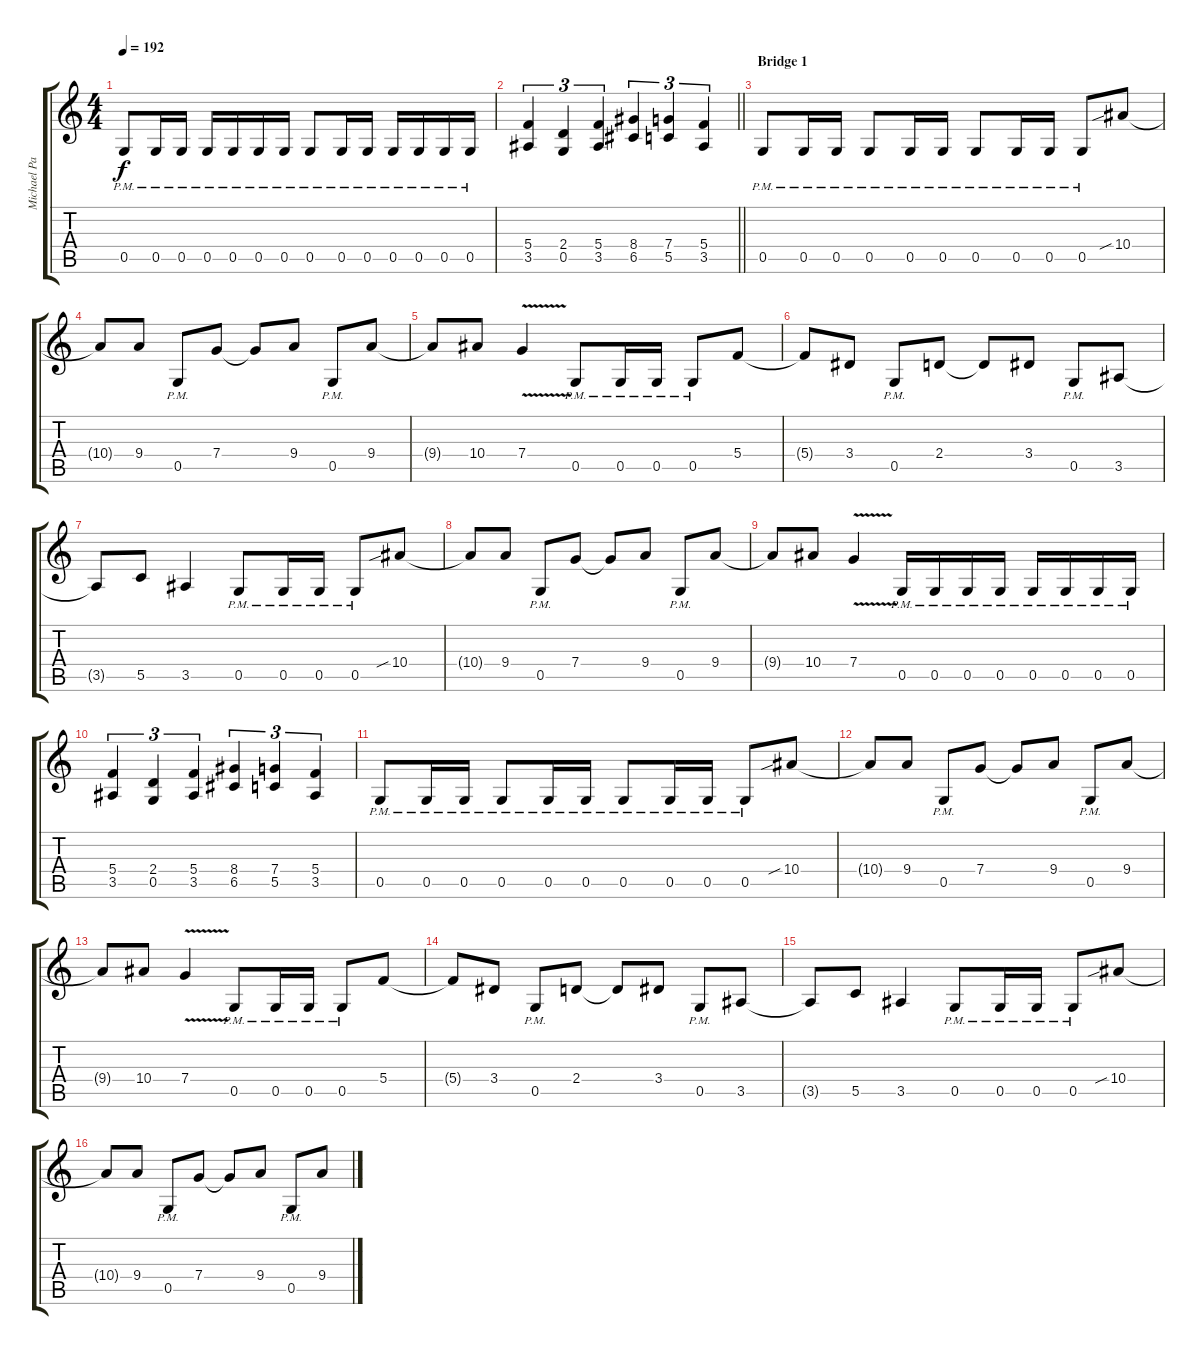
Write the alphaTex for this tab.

\track ("Michael Paget" "Michael Pa") {instrument distortionguitar}
\staff {score tabs}
\tuning (D4 A3 F3 C3 G2 C2) {hide}
\ts (4 4)
\tempo 192
\clef g2
\ks c
0.5{pm}.8{dy f} 0.5{pm}.16 0.5{pm}.16 0.5{pm}.16 0.5{pm}.16 0.5{pm}.16 0.5{pm}.16 0.5{pm}.8 0.5{pm}.16 0.5{pm}.16 0.5{pm}.16 0.5{pm}.16 0.5{pm}.16 0.5{pm}.16 |
\barLineRight lightlight
(5.4 3.5).4{tu (3 2)} (2.4 0.5).4{tu (3 2)} (5.4 3.5).4{tu (3 2)} (8.4 6.5).4{tu (3 2)} (7.4 5.5).4{tu (3 2)} (5.4 3.5).4{tu (3 2)} |
\section ("" "Bridge 1")
0.5{pm}.8 0.5{pm}.16 0.5{pm}.16 0.5{pm}.8 0.5{pm}.16 0.5{pm}.16 0.5{pm}.8 0.5{pm}.16 0.5{pm}.16 0.5{pm}.8 10.4{sib}.8 |
10.4{t}.8 9.4.8 0.5{pm}.8 7.4.8 7.4{t}.8 9.4.8 0.5{pm}.8 9.4.8 |
9.4{t}.8 10.4.8 7.4{v}.4 0.5{pm}.8 0.5{pm}.16 0.5{pm}.16 0.5{pm}.8 5.4.8 |
5.4{t}.8 3.4.8 0.5{pm}.8 2.4.8 2.4{t}.8 3.4.8 0.5{pm}.8 3.5.8 |
3.5{t}.8 5.5.8 3.5.4 0.5{pm}.8 0.5{pm}.16 0.5{pm}.16 0.5{pm}.8 10.4{sib}.8 |
10.4{t}.8 9.4.8 0.5{pm}.8 7.4.8 7.4{t}.8 9.4.8 0.5{pm}.8 9.4.8 |
9.4{t}.8 10.4.8 7.4{v}.4 0.5{pm}.16 0.5{pm}.16 0.5{pm}.16 0.5{pm}.16 0.5{pm}.16 0.5{pm}.16 0.5{pm}.16 0.5{pm}.16 |
(5.4 3.5).4{tu (3 2)} (2.4 0.5).4{tu (3 2)} (5.4 3.5).4{tu (3 2)} (8.4 6.5).4{tu (3 2)} (7.4 5.5).4{tu (3 2)} (5.4 3.5).4{tu (3 2)} |
0.5{pm}.8 0.5{pm}.16 0.5{pm}.16 0.5{pm}.8 0.5{pm}.16 0.5{pm}.16 0.5{pm}.8 0.5{pm}.16 0.5{pm}.16 0.5{pm}.8 10.4{sib}.8 |
10.4{t}.8 9.4.8 0.5{pm}.8 7.4.8 7.4{t}.8 9.4.8 0.5{pm}.8 9.4.8 |
9.4{t}.8 10.4.8 7.4{v}.4 0.5{pm}.8 0.5{pm}.16 0.5{pm}.16 0.5{pm}.8 5.4.8 |
5.4{t}.8 3.4.8 0.5{pm}.8 2.4.8 2.4{t}.8 3.4.8 0.5{pm}.8 3.5.8 |
3.5{t}.8 5.5.8 3.5.4 0.5{pm}.8 0.5{pm}.16 0.5{pm}.16 0.5{pm}.8 10.4{sib}.8 |
10.4{t}.8 9.4.8 0.5{pm}.8 7.4.8 7.4{t}.8 9.4.8 0.5{pm}.8 9.4.8
